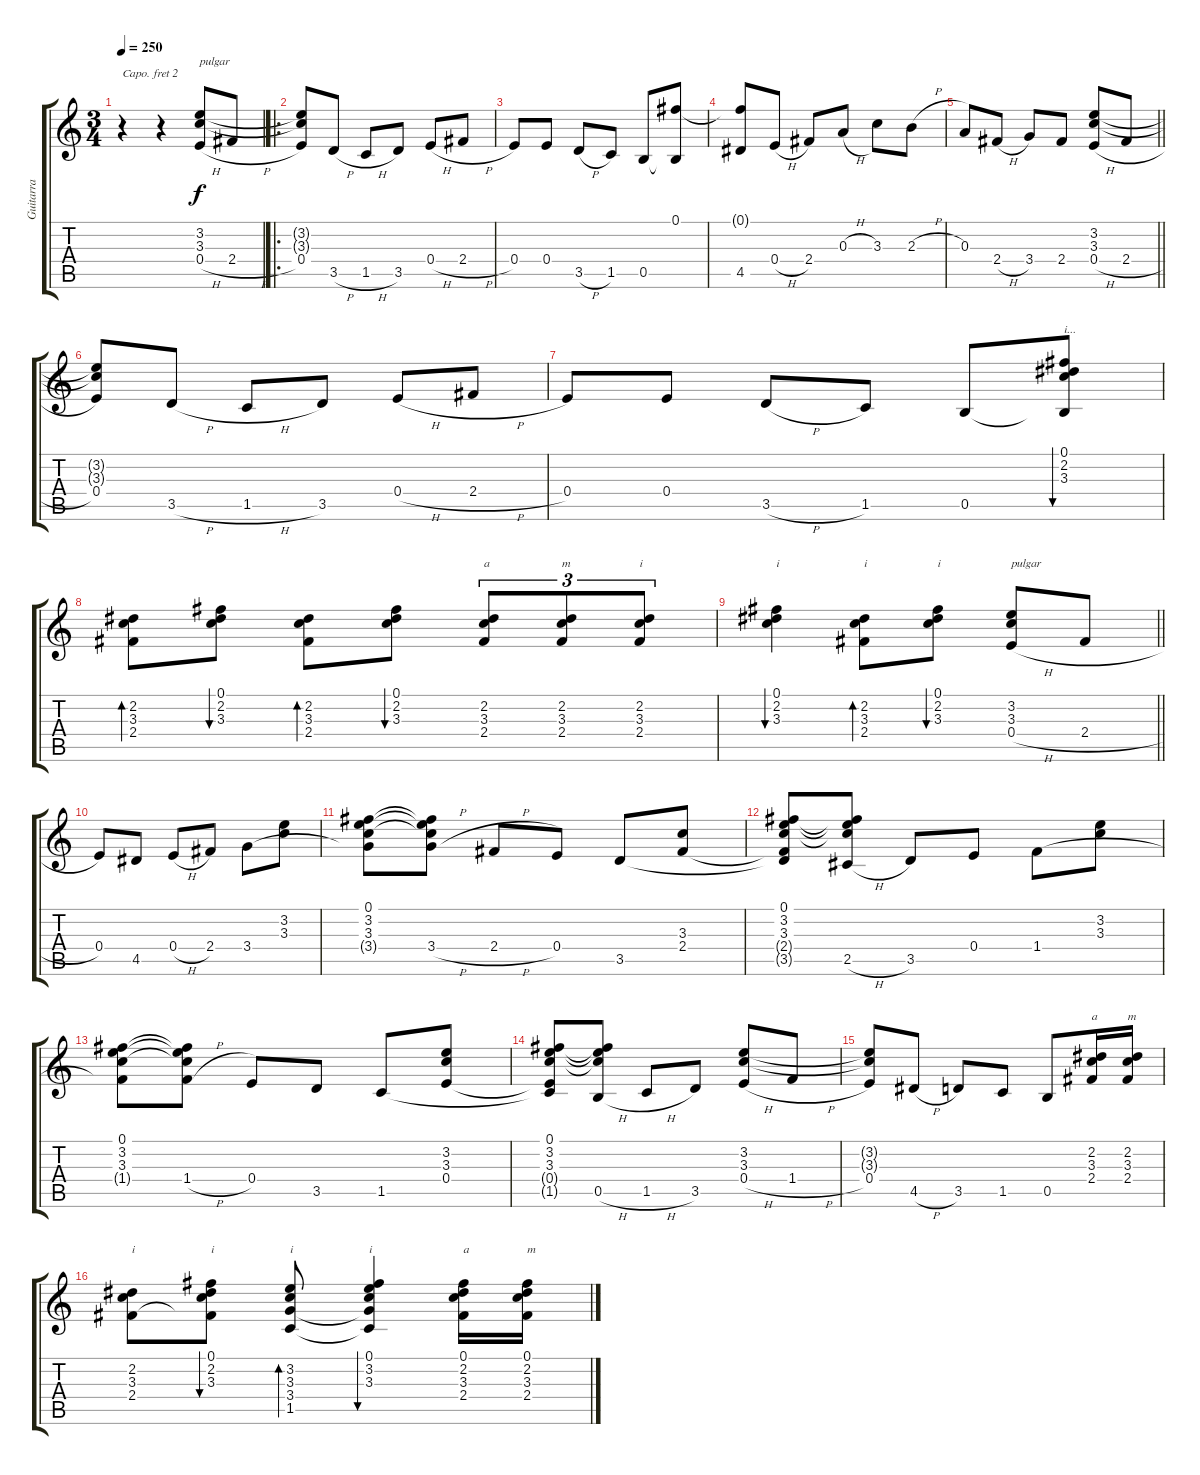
\track ("Guitarra" "Guitarra") {instrument acousticguitarnylon}
\staff {score tabs}
\capo 2
\tuning (E4 B3 G3 D3 A2 E2) {hide}
\ts (3 4)
\tempo 250
\clef g2
\ks c
r.4{dy f instrument acousticguitarnylon} r.4 (3.2 3.3 0.4{h}).8{txt "pulgar"} 2.4{h}.8 |
\ro
(3.2{t} 3.3{t} 0.4).8 3.5{h}.8 1.5{h}.8 3.5.8 0.4{h}.8 2.4{h}.8 |
0.4.8 0.4.8 3.5{h}.8 1.5.8 0.5.8 (0.1 0.5{t}).8 |
(0.1{t} 4.5).8 0.4{h}.8 2.4.8 0.3{h}.8 3.3.8 2.3{h}.8 |
\barLineRight lightlight
0.3.8 2.4{h}.8 3.4.8 2.4.8 (3.2 3.3 0.4{h}).8 2.4{h}.8 |
(3.2{t} 3.3{t} 0.4).8 3.5{h}.8 1.5{h}.8 3.5.8 0.4{h}.8 2.4{h}.8 |
0.4.8 0.4.8 3.5{h}.8 1.5.8 0.5.8 (0.1 2.2 3.3 0.5{t}).8{bu 60 txt "i..."} |
(2.2 3.3 2.4).8{bd 60} (0.1 2.2 3.3).8{bu 60} (2.2 3.3 2.4).8{bd 60} (0.1 2.2 3.3).8{bu 60} (2.2 3.3 2.4).8{tu (3 2) txt "a"} (2.2 3.3 2.4).8{tu (3 2) txt "m"} (2.2 3.3 2.4).8{tu (3 2) txt "i"} |
\barLineRight lightlight
(0.1 2.2 3.3).4{bu 60 txt "i"} (2.2 3.3 2.4).8{bd 60 txt "i"} (0.1 2.2 3.3).8{bu 60 txt "i"} (3.2 3.3 0.4{h}).8{txt "pulgar"} 2.4{h}.8 |
0.4.8 4.5.8 0.4{h}.8 2.4.8 3.4.8 (3.2 3.3).8 |
(0.1 3.2 3.3 3.4{t}).8 (0.1{t} 3.2{t} 3.3{t} 3.4{h}).8 2.4{h}.8 0.4.8 3.5.8 (3.3 2.4).8 |
(0.1 3.2 3.3 2.4{t} 3.5{t}).8 (0.1{t} 3.2{t} 3.3{t} 2.5{h}).8 3.5.8 0.4.8 1.4.8 (3.2 3.3).8 |
(0.1 3.2 3.3 1.4{t}).8 (0.1{t} 3.2{t} 3.3{t} 1.4{h}).8 0.4.8 3.5.8 1.5.8 (3.2 3.3 0.4).8 |
(0.1 3.2 3.3 0.4{t} 1.5{t}).8 (0.1{t} 3.2{t} 3.3{t} 0.5{h}).8 1.5{h}.8 3.5.8 (3.2 3.3 0.4{h}).8 1.4{h}.8 |
(3.2{t} 3.3{t} 0.4).8 4.5{h}.8 3.5.8 1.5.8 0.5.8 (2.2 3.3 2.4).16{txt "a"} (2.2 3.3 2.4).16{txt "m"} |
(2.2 3.3 2.4).8{txt "i"} (0.1 2.2 3.3 2.4{t}).8{bu 60 txt "i"} (3.2 3.3 3.4 1.5).8{bd 60 txt "i"} (0.1 3.2 3.3 3.4{t} 1.5{t}).4{bu 60 txt "i"} (0.1 2.2 3.3 2.4).16{txt "a"} (0.1 2.2 3.3 2.4).16{txt "m"}
